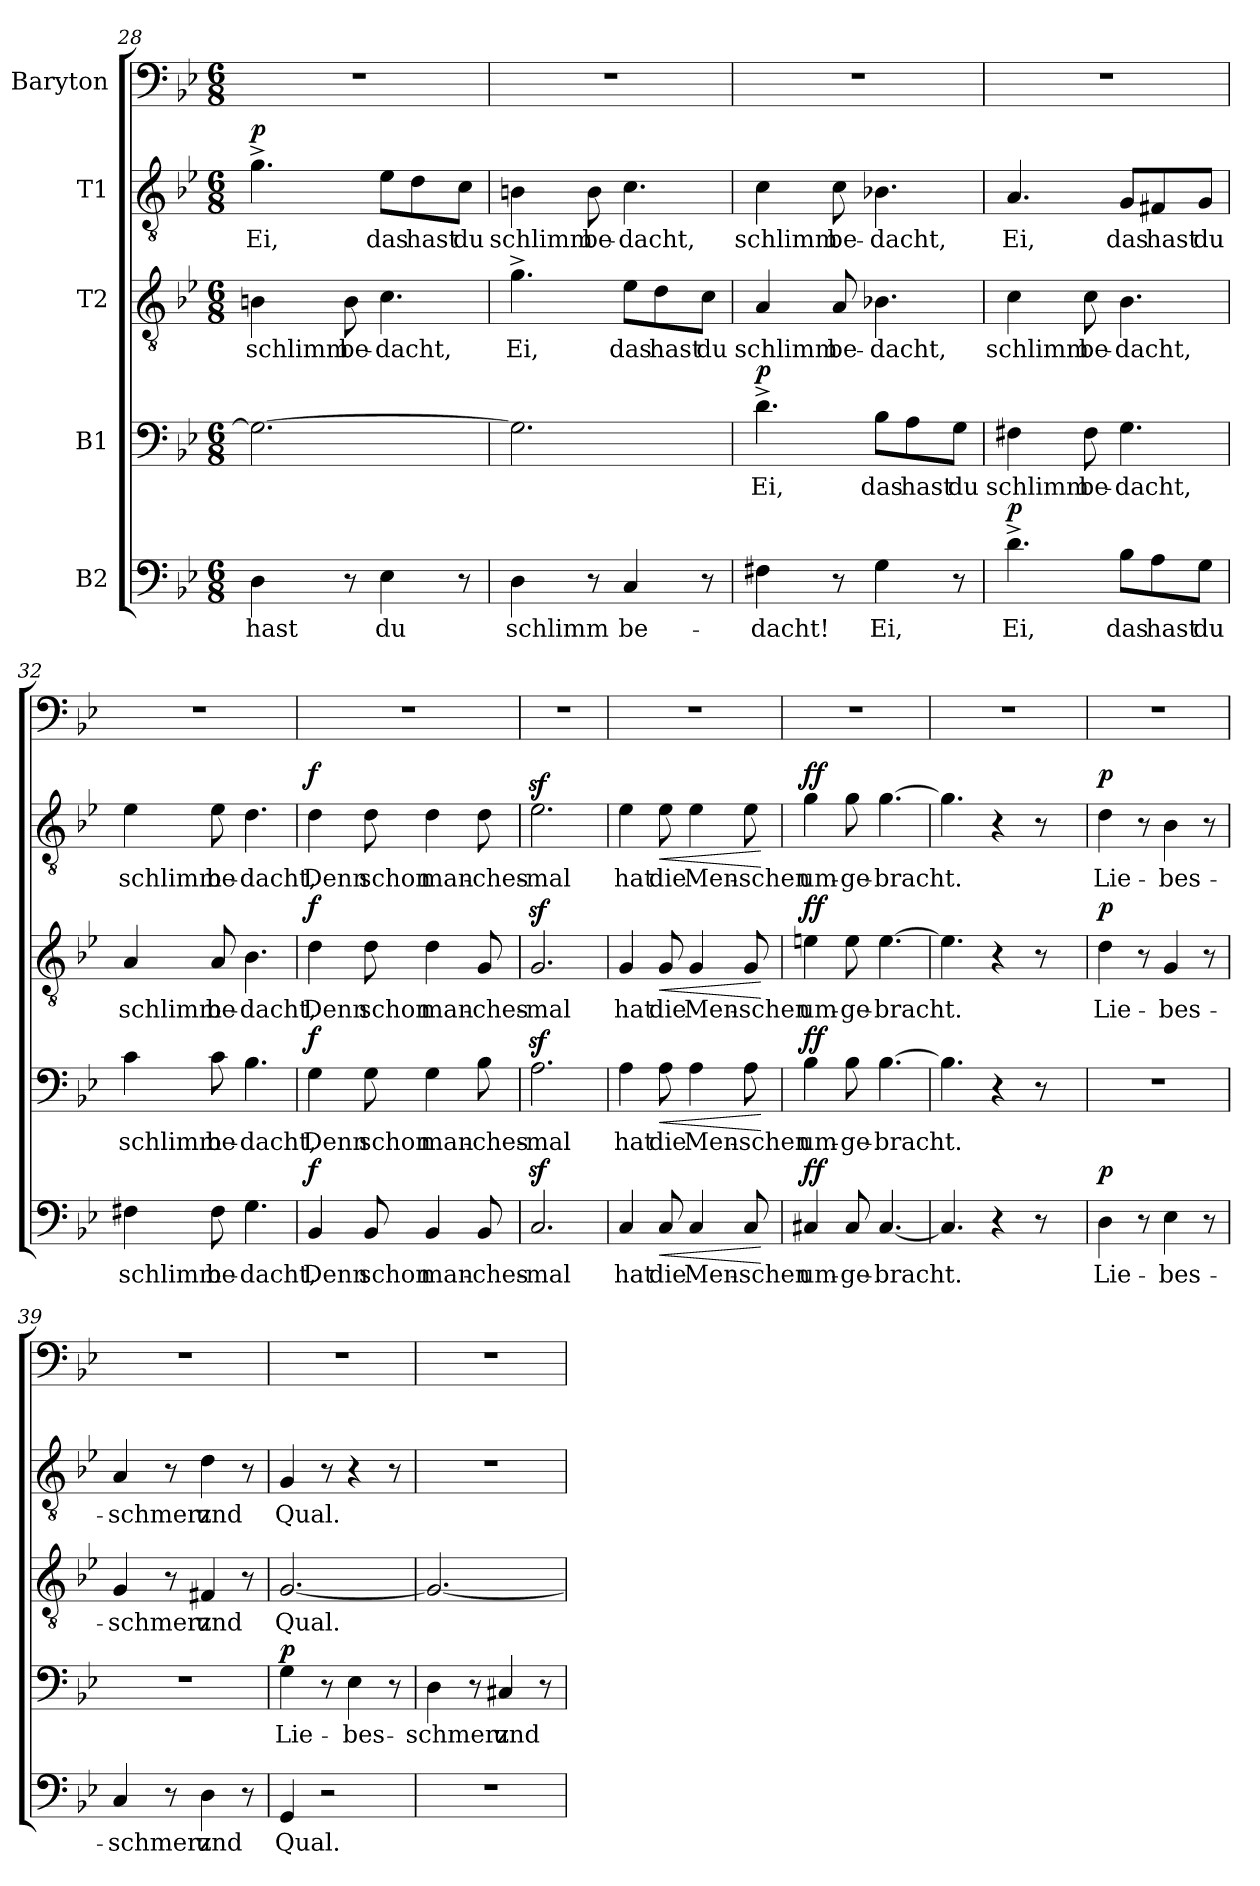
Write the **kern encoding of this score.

**kern	**text	**dynam	**kern	**text	**dynam	**kern	**text	**dynam	**kern	**text	**dynam	**kern
*part5	*part5	*part5	*part4	*part4	*part4	*part3	*part3	*part3	*part2	*part2	*part2	*part1
*staff5	*staff5	*staff5	*staff4	*staff4	*staff4	*staff3	*staff3	*staff3	*staff2	*staff2	*staff2	*staff1
*I"B2	*	*	*I"B1	*	*	*I"T2	*	*	*I"T1	*	*	*I"Baryton
*clefF4	*	*	*clefF4	*	*	*clefGv2	*	*	*clefGv2	*	*	*clefF4
*k[b-e-]	*	*	*k[b-e-]	*	*	*k[b-e-]	*	*	*k[b-e-]	*	*	*k[b-e-]
*M6/8	*	*	*M6/8	*	*	*M6/8	*	*	*M6/8	*	*	*M6/8
=28	=28	=28	=28	=28	=28	=28	=28	=28	=28	=28	=28	=28
!	!LO:LY:b	!	!	!	!	!	!LO:LY:b	!	!	!LO:LY:b	!LO:DY:a	!
4D\	hast	.	2.G\_	.	.	4Bn\	schlimm	.	4.g^\	Ei,	p	2.r
!	!	!	!	!	!	!	!LO:LY:b	!	!	!	!	!
8r	.	.	.	.	.	8B\	be-	.	.	.	.	.
!	!LO:LY:b	!	!	!	!	!	!LO:LY:b	!	!	!LO:LY:b	!	!
4E-\	du	.	.	.	.	4.c\	-dacht,	.	8e-\L	das	.	.
!	!	!	!	!	!	!	!	!	!	!LO:LY:b	!	!
.	.	.	.	.	.	.	.	.	8d\	hast	.	.
!	!	!	!	!	!	!	!	!	!	!LO:LY:b	!	!
8r	.	.	.	.	.	.	.	.	8c\J	du	.	.
=29	=29	=29	=29	=29	=29	=29	=29	=29	=29	=29	=29	=29
!	!LO:LY:b	!	!	!	!	!	!LO:LY:b	!	!	!LO:LY:b	!	!
4D\	schlimm	.	2.G\]	.	.	4.g^\	Ei,	.	4Bn\	schlimm	.	2.r
!	!	!	!	!	!	!	!	!	!	!LO:LY:b	!	!
8r	.	.	.	.	.	.	.	.	8B\	be-	.	.
!	!LO:LY:b	!	!	!	!	!	!LO:LY:b	!	!	!LO:LY:b	!	!
4C/	be-	.	.	.	.	8e-\L	das	.	4.c\	-dacht,	.	.
!	!	!	!	!	!	!	!LO:LY:b	!	!	!	!	!
.	.	.	.	.	.	8d\	hast	.	.	.	.	.
!	!	!	!	!	!	!	!LO:LY:b	!	!	!	!	!
8r	.	.	.	.	.	8c\J	du	.	.	.	.	.
=30	=30	=30	=30	=30	=30	=30	=30	=30	=30	=30	=30	=30
!	!LO:LY:b	!	!	!LO:LY:b	!LO:DY:a	!	!LO:LY:b	!	!	!LO:LY:b	!	!
4F#X\	-dacht!	.	4.d^\	Ei,	p	4A/	schlimm	.	4c\	schlimm	.	2.r
!	!	!	!	!	!	!	!LO:LY:b	!	!	!LO:LY:b	!	!
8r	.	.	.	.	.	8A/	be-	.	8c\	be-	.	.
!	!LO:LY:b	!	!	!LO:LY:b	!	!	!LO:LY:b	!	!	!LO:LY:b	!	!
4G\	Ei,	.	8B-\L	das	.	4.B-X\	-dacht,	.	4.B-X\	-dacht,	.	.
!	!	!	!	!LO:LY:b	!	!	!	!	!	!	!	!
.	.	.	8A\	hast	.	.	.	.	.	.	.	.
!	!	!	!	!LO:LY:b	!	!	!	!	!	!	!	!
8r	.	.	8G\J	du	.	.	.	.	.	.	.	.
=31	=31	=31	=31	=31	=31	=31	=31	=31	=31	=31	=31	=31
!	!LO:LY:b	!LO:DY:a	!	!LO:LY:b	!	!	!LO:LY:b	!	!	!LO:LY:b	!	!
4.d^\	Ei,	p	4F#X\	schlimm	.	4c\	schlimm	.	4.A/	Ei,	.	2.r
!	!	!	!	!LO:LY:b	!	!	!LO:LY:b	!	!	!	!	!
.	.	.	8F#\	be-	.	8c\	be-	.	.	.	.	.
!	!LO:LY:b	!	!	!LO:LY:b	!	!	!LO:LY:b	!	!	!LO:LY:b	!	!
8B-\L	das	.	4.G\	-dacht,	.	4.B-\	-dacht,	.	8G/L	das	.	.
!	!LO:LY:b	!	!	!	!	!	!	!	!	!LO:LY:b	!	!
8A\	hast	.	.	.	.	.	.	.	8F#X/	hast	.	.
!	!LO:LY:b	!	!	!	!	!	!	!	!	!LO:LY:b	!	!
8G\J	du	.	.	.	.	.	.	.	8G/J	du	.	.
!!LO:LB:g=z
=32	=32	=32	=32	=32	=32	=32	=32	=32	=32	=32	=32	=32
!	!LO:LY:b	!	!	!LO:LY:b	!	!	!LO:LY:b	!	!	!LO:LY:b	!	!
4F#X\	schlimm	.	4c\	schlimm	.	4A/	schlimm	.	4e-\	schlimm	.	2.r
!	!LO:LY:b	!	!	!LO:LY:b	!	!	!LO:LY:b	!	!	!LO:LY:b	!	!
8F#\	be-	.	8c\	be-	.	8A/	be-	.	8e-\	be-	.	.
!	!LO:LY:b	!	!	!LO:LY:b	!	!	!LO:LY:b	!	!	!LO:LY:b	!	!
4.G\	-dacht,	.	4.B-\	-dacht,	.	4.B-\	-dacht,	.	4.d\	-dacht,	.	.
=33	=33	=33	=33	=33	=33	=33	=33	=33	=33	=33	=33	=33
!	!LO:LY:b	!LO:DY:a	!	!LO:LY:b	!LO:DY:a	!	!LO:LY:b	!LO:DY:a	!	!LO:LY:b	!LO:DY:a	!
4BB-/	Denn	f	4G\	Denn	f	4d\	Denn	f	4d\	Denn	f	2.r
!	!LO:LY:b	!	!	!LO:LY:b	!	!	!LO:LY:b	!	!	!LO:LY:b	!	!
8BB-/	schon	.	8G\	schon	.	8d\	schon	.	8d\	schon	.	.
!	!LO:LY:b	!	!	!LO:LY:b	!	!	!LO:LY:b	!	!	!LO:LY:b	!	!
4BB-/	man-	.	4G\	man-	.	4d\	man-	.	4d\	man-	.	.
!	!LO:LY:b	!	!	!LO:LY:b	!	!	!LO:LY:b	!	!	!LO:LY:b	!	!
8BB-/	-ches-	.	8B-\	-ches-	.	8G/	-ches-	.	8d\	-ches-	.	.
=34	=34	=34	=34	=34	=34	=34	=34	=34	=34	=34	=34	=34
!	!LO:LY:b	!	!	!LO:LY:b	!	!	!LO:LY:b	!	!	!LO:LY:b	!	!
2.Cz>/	-mal	.	2.Az>\	-mal	.	2.Gz>/	-mal	.	2.e-z>\	-mal	.	2.r
=35	=35	=35	=35	=35	=35	=35	=35	=35	=35	=35	=35	=35
!	!LO:LY:b	!	!	!LO:LY:b	!	!	!LO:LY:b	!	!	!LO:LY:b	!	!
4C/	hat	.	4A\	hat	.	4G/	hat	.	4e-\	hat	.	2.r
!	!LO:LY:b	!LO:HP:b	!	!LO:LY:b	!LO:HP:b	!	!LO:LY:b	!LO:HP:b	!	!LO:LY:b	!LO:HP:b	!
8C/	die	<	8A\	die	<	8G/	die	<	8e-\	die	<	.
!	!LO:LY:b	!	!	!LO:LY:b	!	!	!LO:LY:b	!	!	!LO:LY:b	!	!
4C/	Men-	.	4A\	Men-	.	4G/	Men-	.	4e-\	Men-	.	.
!	!LO:LY:b	!	!	!LO:LY:b	!	!	!LO:LY:b	!	!	!LO:LY:b	!	!
8C/	-schen	.	8A\	-schen	.	8G/	-schen	.	8e-\	-schen	.	.
.	.	[	.	.	[	.	.	[	.	.	[	.
=36	=36	=36	=36	=36	=36	=36	=36	=36	=36	=36	=36	=36
!	!LO:LY:b	!LO:DY:a	!	!LO:LY:b	!LO:DY:a	!	!LO:LY:b	!LO:DY:a	!	!LO:LY:b	!LO:DY:a	!
4C#X/	um-	ff	4B-\	um-	ff	4en\	um-	ff	4g\	um-	ff	2.r
!	!LO:LY:b	!	!	!LO:LY:b	!	!	!LO:LY:b	!	!	!LO:LY:b	!	!
8C#/	-ge-	.	8B-\	-ge-	.	8e\	-ge-	.	8g\	-ge-	.	.
!	!LO:LY:b	!	!	!LO:LY:b	!	!	!LO:LY:b	!	!	!LO:LY:b	!	!
[4.C#/	-bracht.	.	[4.B-\	-bracht.	.	[4.e\	-bracht.	.	[4.g\	-bracht.	.	.
=37	=37	=37	=37	=37	=37	=37	=37	=37	=37	=37	=37	=37
4.C#/]	.	.	4.B-\]	.	.	4.e\]	.	.	4.g\]	.	.	2.r
4r	.	.	4r	.	.	4r	.	.	4r	.	.	.
8r	.	.	8r	.	.	8r	.	.	8r	.	.	.
=38	=38	=38	=38	=38	=38	=38	=38	=38	=38	=38	=38	=38
!	!LO:LY:b	!LO:DY:a	!	!	!	!	!LO:LY:b	!LO:DY:a	!	!LO:LY:b	!LO:DY:a	!
4D\	Lie-	p	2.r	.	.	4d\	Lie-	p	4d\	Lie-	p	2.r
8r	.	.	.	.	.	8r	.	.	8r	.	.	.
!	!LO:LY:b	!	!	!	!	!	!LO:LY:b	!	!	!LO:LY:b	!	!
4E-\	-bes-	.	.	.	.	4G/	-bes-	.	4B-\	-bes-	.	.
8r	.	.	.	.	.	8r	.	.	8r	.	.	.
=39	=39	=39	=39	=39	=39	=39	=39	=39	=39	=39	=39	=39
!	!LO:LY:b	!	!	!	!	!	!LO:LY:b	!	!	!LO:LY:b	!	!
4C/	-schmerz	.	2.r	.	.	4G/	-schmerz	.	4A/	-schmerz	.	2.r
8r	.	.	.	.	.	8r	.	.	8r	.	.	.
!	!LO:LY:b	!	!	!	!	!	!LO:LY:b	!	!	!LO:LY:b	!	!
4D\	und	.	.	.	.	4F#X/	und	.	4d\	und	.	.
8r	.	.	.	.	.	8r	.	.	8r	.	.	.
=40	=40	=40	=40	=40	=40	=40	=40	=40	=40	=40	=40	=40
!	!LO:LY:b	!	!	!LO:LY:b	!LO:DY:a	!	!LO:LY:b	!	!	!LO:LY:b	!	!
4GG/	Qual.	.	4G\	Lie-	p	[2.G/	Qual.	.	4G/	Qual.	.	2.r
2r	.	.	8r	.	.	.	.	.	8r	.	.	.
!	!	!	!	!LO:LY:b	!	!	!	!	!	!	!	!
.	.	.	4E-\	-bes-	.	.	.	.	4r	.	.	.
.	.	.	8r	.	.	.	.	.	8r	.	.	.
!!LO:PB:g=z
=41	=41	=41	=41	=41	=41	=41	=41	=41	=41	=41	=41	=41
!	!	!	!	!LO:LY:b	!	!	!	!	!	!	!	!
2.r	.	.	4D\	-schmerz	.	2.G/_	.	.	2.r	.	.	2.r
.	.	.	8r	.	.	.	.	.	.	.	.	.
!	!	!	!	!LO:LY:b	!	!	!	!	!	!	!	!
.	.	.	4C#X/	und	.	.	.	.	.	.	.	.
.	.	.	8r	.	.	.	.	.	.	.	.	.
=	=	=	=	=	=	=	=	=	=	=	=	=
*-	*-	*-	*-	*-	*-	*-	*-	*-	*-	*-	*-	*-
